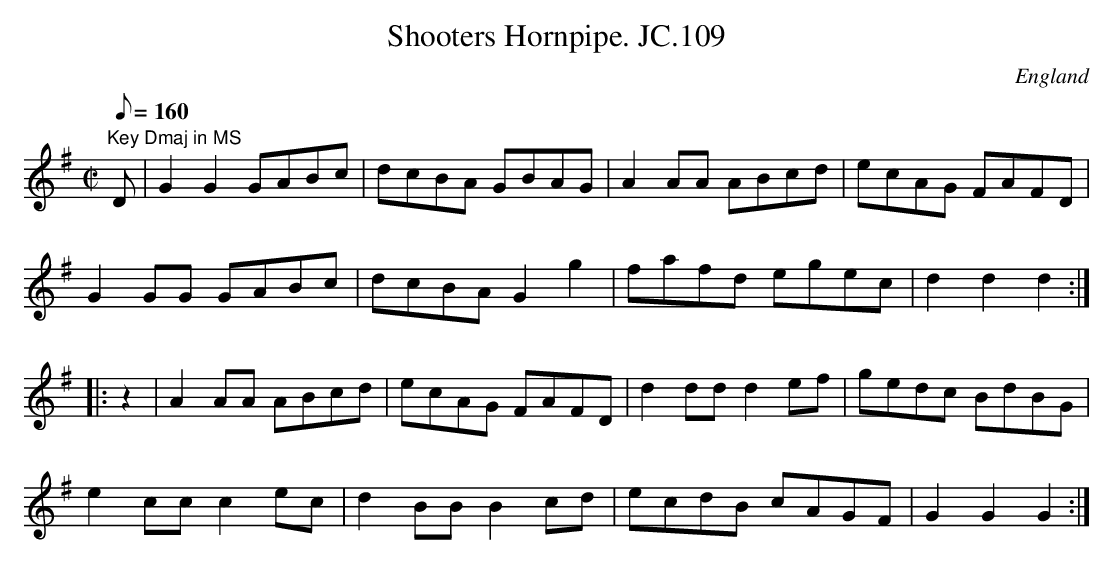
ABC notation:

X:1
T:Shooters Hornpipe. JC.109
M:C|
L:1/8
Q:160
O:England
K:G
"Key Dmaj in MS"D|G2G2GABc|dcBA GBAG|A2AA ABcd|ecAG FAFD|!
G2GG GABc|dcBAG2g2|fafd egec|d2d2d2:|!
|:z2|A2AA ABcd|ecAG FAFD|d2dd d2ef|gedc BdBG|!
e2ccc2ec|d2BBB2cd|ecdB cAGF|G2G2G2:|]
